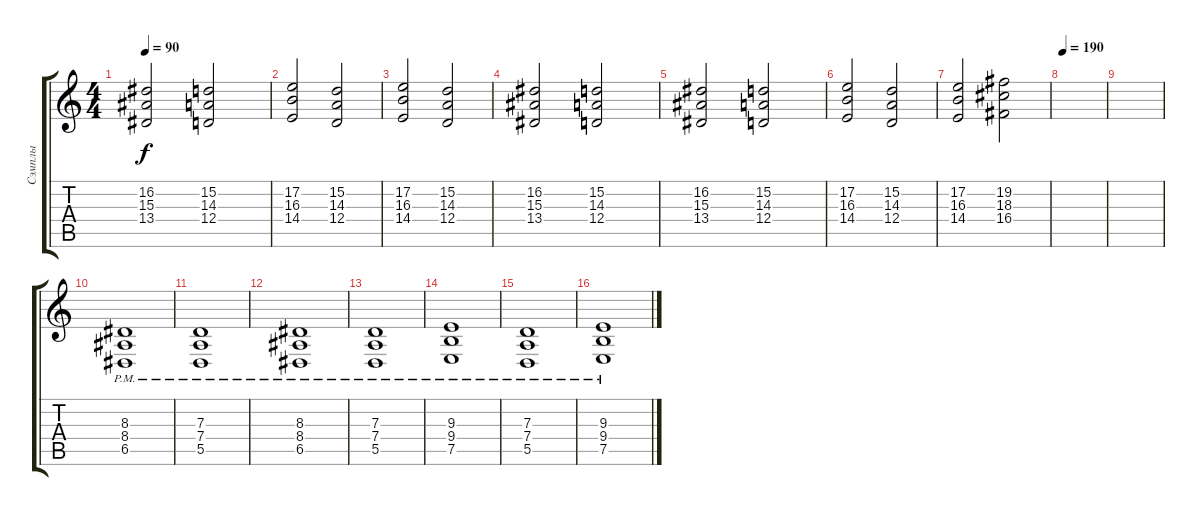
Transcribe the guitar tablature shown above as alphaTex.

\track ("Сэмплы" "Сэмплы") {instrument stringensemble2}
\staff {score tabs}
\tuning (E4 B3 G3 D3 A2 E2) {hide}
\ts (4 4)
\tempo 90
\clef g2
\ks c
(16.2 15.3 13.4).2{dy f} (15.2 14.3 12.4).2 |
(17.2 16.3 14.4).2 (15.2 14.3 12.4).2 |
(17.2 16.3 14.4).2 (15.2 14.3 12.4).2 |
(16.2 15.3 13.4).2{instrument pad4choir} (15.2 14.3 12.4).2 |
(16.2 15.3 13.4).2 (15.2 14.3 12.4).2 |
(17.2 16.3 14.4).2 (15.2 14.3 12.4).2 |
(17.2 16.3 14.4).2 (19.2 18.3 16.4).2 |
\tempo 190
|
|
(8.3{pm} 8.4 6.5).1 |
(7.3 7.4 5.5{pm}).1 |
(8.3{pm} 8.4 6.5).1 |
(7.3 7.4 5.5{pm}).1 |
(9.3{pm} 9.4 7.5).1 |
(7.3 7.4 5.5{pm}).1 |
(9.3 9.4 7.5{pm}).1
